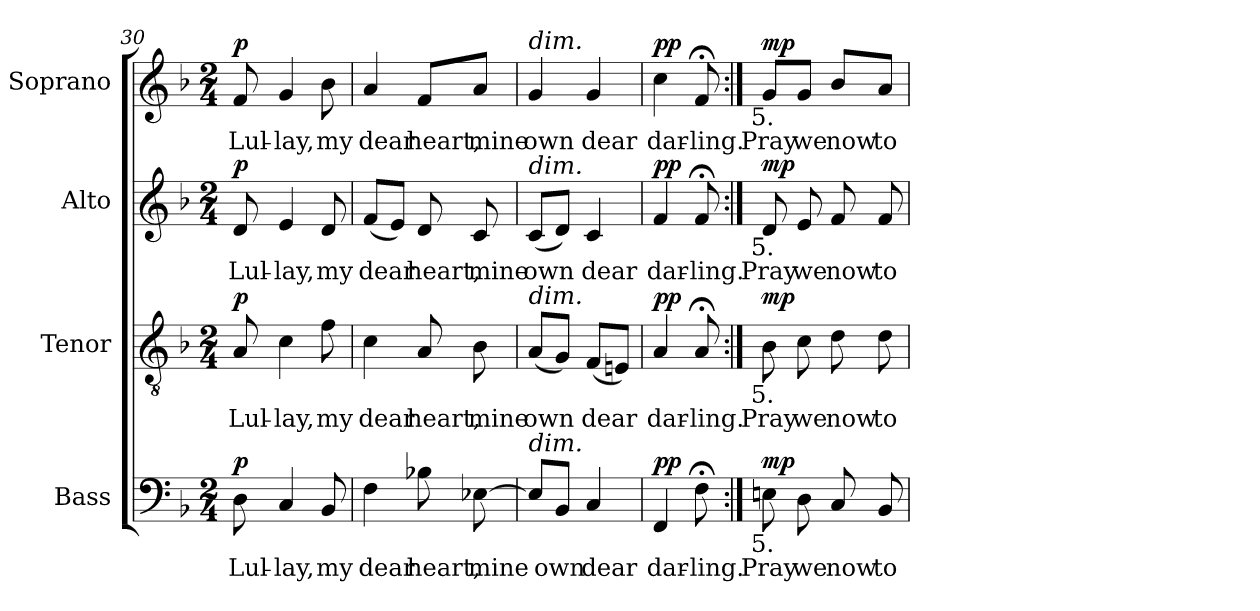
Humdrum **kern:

**kern	**text	**dynam	**kern	**text	**dynam	**kern	**text	**dynam	**kern	**text	**dynam
*part4	*part4	*part4	*part3	*part3	*part3	*part2	*part2	*part2	*part1	*part1	*part1
*staff4	*staff4	*staff4	*staff3	*staff3	*staff3	*staff2	*staff2	*staff2	*staff1	*staff1	*staff1
*I"Bass	*	*	*I"Tenor	*	*	*I"Alto	*	*	*I"Soprano	*	*
*I'B.	*	*	*I'T.	*	*	*I'A.	*	*	*I'S.	*	*
!!LO:LB:g=z
*clefF4	*	*	*clefGv2	*	*	*clefG2	*	*	*clefG2	*	*
*	*	*	*ITrd7c12	*	*	*	*	*	*	*	*
*k[b-]	*	*	*k[b-]	*	*	*k[b-]	*	*	*k[b-]	*	*
*F:	*	*	*F:	*	*	*F:	*	*	*F:	*	*
*M2/4	*	*	*M2/4	*	*	*M2/4	*	*	*M2/4	*	*
=30	=30	=30	=30	=30	=30	=30	=30	=30	=30	=30	=30
!	!LO:LY:b:color=#000000	!	!	!	!	!	!	!	!	!	!
!	!	!	!	!LO:LY:b:color=#000000	!	!	!	!	!	!	!
!	!	!	!	!	!	!	!LO:LY:b:color=#000000	!	!	!	!
!	!	!	!	!	!	!	!	!	!	!LO:LY:b:color=#000000	!
8Di\	Lul-	p	8AAi/	Lul-	p	8di/	Lul-	p	8fi/	Lul-	p
!	!LO:LY:b:color=#000000	!	!	!	!	!	!	!	!	!	!
!	!	!	!	!LO:LY:b:color=#000000	!	!	!	!	!	!	!
!	!	!	!	!	!	!	!LO:LY:b:color=#000000	!	!	!	!
!	!	!	!	!	!	!	!	!	!	!LO:LY:b:color=#000000	!
4Ci/	-lay,	.	4Ci\	-lay,	.	4ei/	-lay,	.	4gi/	-lay,	.
!	!LO:LY:b:color=#000000	!	!	!	!	!	!	!	!	!	!
!	!	!	!	!LO:LY:b:color=#000000	!	!	!	!	!	!	!
!	!	!	!	!	!	!	!LO:LY:b:color=#000000	!	!	!	!
!	!	!	!	!	!	!	!	!	!	!LO:LY:b:color=#000000	!
8BB-i/	my	.	8Fi\	my	.	8di/	my	.	8b-i\	my	.
=31	=31	=31	=31	=31	=31	=31	=31	=31	=31	=31	=31
!	!LO:LY:b:color=#000000	!	!	!	!	!	!	!	!	!	!
!	!	!	!	!LO:LY:b:color=#000000	!	!	!	!	!	!	!
!	!	!	!	!	!	!	!LO:LY:b:color=#000000	!	!	!	!
!	!	!	!	!	!	!	!	!	!	!LO:LY:b:color=#000000	!
4Fi\	dear	.	4Ci\	dear	.	(8fi/L	dear	.	4ai/	dear	.
.	.	.	.	.	.	8ei/J)	.	.	.	.	.
!	!LO:LY:b:color=#000000	!	!	!	!	!	!	!	!	!	!
!	!	!	!	!LO:LY:b:color=#000000	!	!	!	!	!	!	!
!	!	!	!	!	!	!	!LO:LY:b:color=#000000	!	!	!	!
!	!	!	!	!	!	!	!	!	!	!LO:LY:b:color=#000000	!
8B-Xi\	heart,	.	8AAi/	heart,	.	8di/	heart,	.	8fi/L	heart,	.
!	!LO:LY:b:color=#000000	!	!	!	!	!	!	!	!	!	!
!	!	!	!	!LO:LY:b:color=#000000	!	!	!	!	!	!	!
!	!	!	!	!	!	!	!LO:LY:b:color=#000000	!	!	!	!
!	!	!	!	!	!	!	!	!	!	!LO:LY:b:color=#000000	!
[>8E-Xi\	mine	.	8BB-i\	mine	.	8ci/	mine	.	8ai/J	mine	.
=32	=32	=32	=32	=32	=32	=32	=32	=32	=32	=32	=32
!	!	!	!	!LO:LY:b:color=#000000	!	!	!	!	!	!	!
!	!	!	!	!	!	!	!LO:LY:b:color=#000000	!	!	!	!
!	!	!	!	!	!	!	!	!	!LO:TX:a:i:t=dim.	!	!
!	!	!	!	!	!	!LO:TX:a:i:t=dim.	!	!	!	!	!
!	!	!	!LO:TX:a:i:t=dim.	!	!	!	!	!	!	!	!
!LO:TX:a:i:t=dim.	!	!	!	!	!	!	!	!	!	!	!
!	!	!	!	!	!	!	!	!	!	!LO:LY:b:color=#000000	!
8E-i/L]	.	.	(8AAi/L	own	.	(8ci/L	own	.	4gi/	own	.
!	!LO:LY:b:color=#000000	!	!	!	!	!	!	!	!	!	!
8BB-i/J	own	.	8GGi/J)	.	.	8di/J)	.	.	.	.	.
!	!LO:LY:b:color=#000000	!	!	!	!	!	!	!	!	!	!
!	!	!	!	!LO:LY:b:color=#000000	!	!	!	!	!	!	!
!	!	!	!	!	!	!	!LO:LY:b:color=#000000	!	!	!	!
!	!	!	!	!	!	!	!	!	!	!LO:LY:b:color=#000000	!
4Ci/	dear	.	(8FFi/L	dear	.	4ci/	dear	.	4gi/	dear	.
.	.	.	8EEni/J)	.	.	.	.	.	.	.	.
=33	=33	=33	=33	=33	=33	=33	=33	=33	=33	=33	=33
!	!LO:LY:b:color=#000000	!	!	!	!	!	!	!	!	!	!
!	!	!	!	!LO:LY:b:color=#000000	!	!	!	!	!	!	!
!	!	!	!	!	!	!	!LO:LY:b:color=#000000	!	!	!	!
!	!	!	!	!	!	!	!	!	!	!LO:LY:b:color=#000000	!
4FFi/	dar-	pp	4AAi/	dar-	pp	4fi/	dar-	pp	4cci\	dar-	pp
!	!LO:LY:b:color=#000000	!	!	!	!	!	!	!	!	!	!
!	!	!	!	!LO:LY:b:color=#000000	!	!	!	!	!	!	!
!	!	!	!	!	!	!	!LO:LY:b:color=#000000	!	!	!	!
!	!	!	!	!	!	!	!	!	!	!LO:LY:b:color=#000000	!
8F;i\	-ling.	.	8AA;i/	-ling.	.	8f;i/	-ling.	.	8f;i/	-ling.	.
!!LO:PB:g=z
=34:|!	=34:|!	=34:|!	=34:|!	=34:|!	=34:|!	=34:|!	=34:|!	=34:|!	=34:|!	=34:|!	=34:|!
!	!LO:LY:b:color=#000000	!	!	!	!	!	!	!	!	!	!
!	!	!	!	!LO:LY:b:color=#000000	!	!	!	!	!	!	!
!	!	!	!	!	!	!	!LO:LY:b:color=#000000	!	!	!	!
!	!	!	!	!	!	!	!	!	!LO:TX:b:cj:t=5.	!	!
!	!	!	!	!	!	!LO:TX:b:cj:t=5.	!	!	!	!	!
!	!	!	!LO:TX:b:cj:t=5.	!	!	!	!	!	!	!	!
!LO:TX:b:cj:t=5.	!	!	!	!	!	!	!	!	!	!	!
!	!	!	!	!	!	!	!	!	!	!LO:LY:b:color=#000000	!
8Eni\	Pray	mp	8BB-i\	Pray	mp	8di/	Pray	mp	8gi/L	Pray	mp
!	!LO:LY:b:color=#000000	!	!	!	!	!	!	!	!	!	!
!	!	!	!	!LO:LY:b:color=#000000	!	!	!	!	!	!	!
!	!	!	!	!	!	!	!LO:LY:b:color=#000000	!	!	!	!
!	!	!	!	!	!	!	!	!	!	!LO:LY:b:color=#000000	!
8Di\	we	.	8Ci\	we	.	8ei/	we	.	8gi/J	we	.
!	!LO:LY:b:color=#000000	!	!	!	!	!	!	!	!	!	!
!	!	!	!	!LO:LY:b:color=#000000	!	!	!	!	!	!	!
!	!	!	!	!	!	!	!LO:LY:b:color=#000000	!	!	!	!
!	!	!	!	!	!	!	!	!	!	!LO:LY:b:color=#000000	!
8Ci/	now	.	8Di\	now	.	8fi/	now	.	8b-i/L	now	.
!	!LO:LY:b:color=#000000	!	!	!	!	!	!	!	!	!	!
!	!	!	!	!LO:LY:b:color=#000000	!	!	!	!	!	!	!
!	!	!	!	!	!	!	!LO:LY:b:color=#000000	!	!	!	!
!	!	!	!	!	!	!	!	!	!	!LO:LY:b:color=#000000	!
8BB-i/	to	.	8Di\	to	.	8fi/	to	.	8ai/J	to	.
=	=	=	=	=	=	=	=	=	=	=	=
*-	*-	*-	*-	*-	*-	*-	*-	*-	*-	*-	*-
